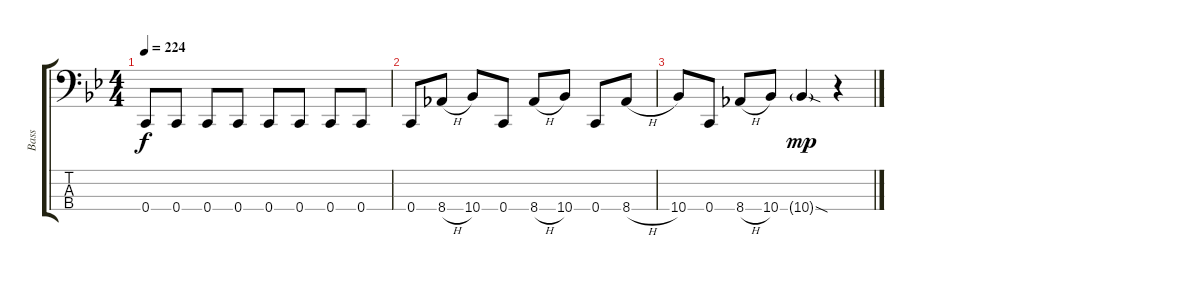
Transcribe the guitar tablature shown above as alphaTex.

\track ("Bass" "Bass") {instrument electricbasspick}
\staff {score tabs}
\tuning (F2 C2 G1 C1) {hide}
\ts (4 4)
\tempo 224
\clef f4
\ks bb
0.4.8{dy f} 0.4.8 0.4.8 0.4.8 0.4.8 0.4.8 0.4.8 0.4.8 |
0.4.8 8.4{h}.8 10.4.8 0.4.8 8.4{h}.8 10.4.8 0.4.8 8.4{h}.8 |
10.4.8 0.4.8 8.4{h}.8 10.4.8 10.4{sod g}.4{dy mp} r.4
